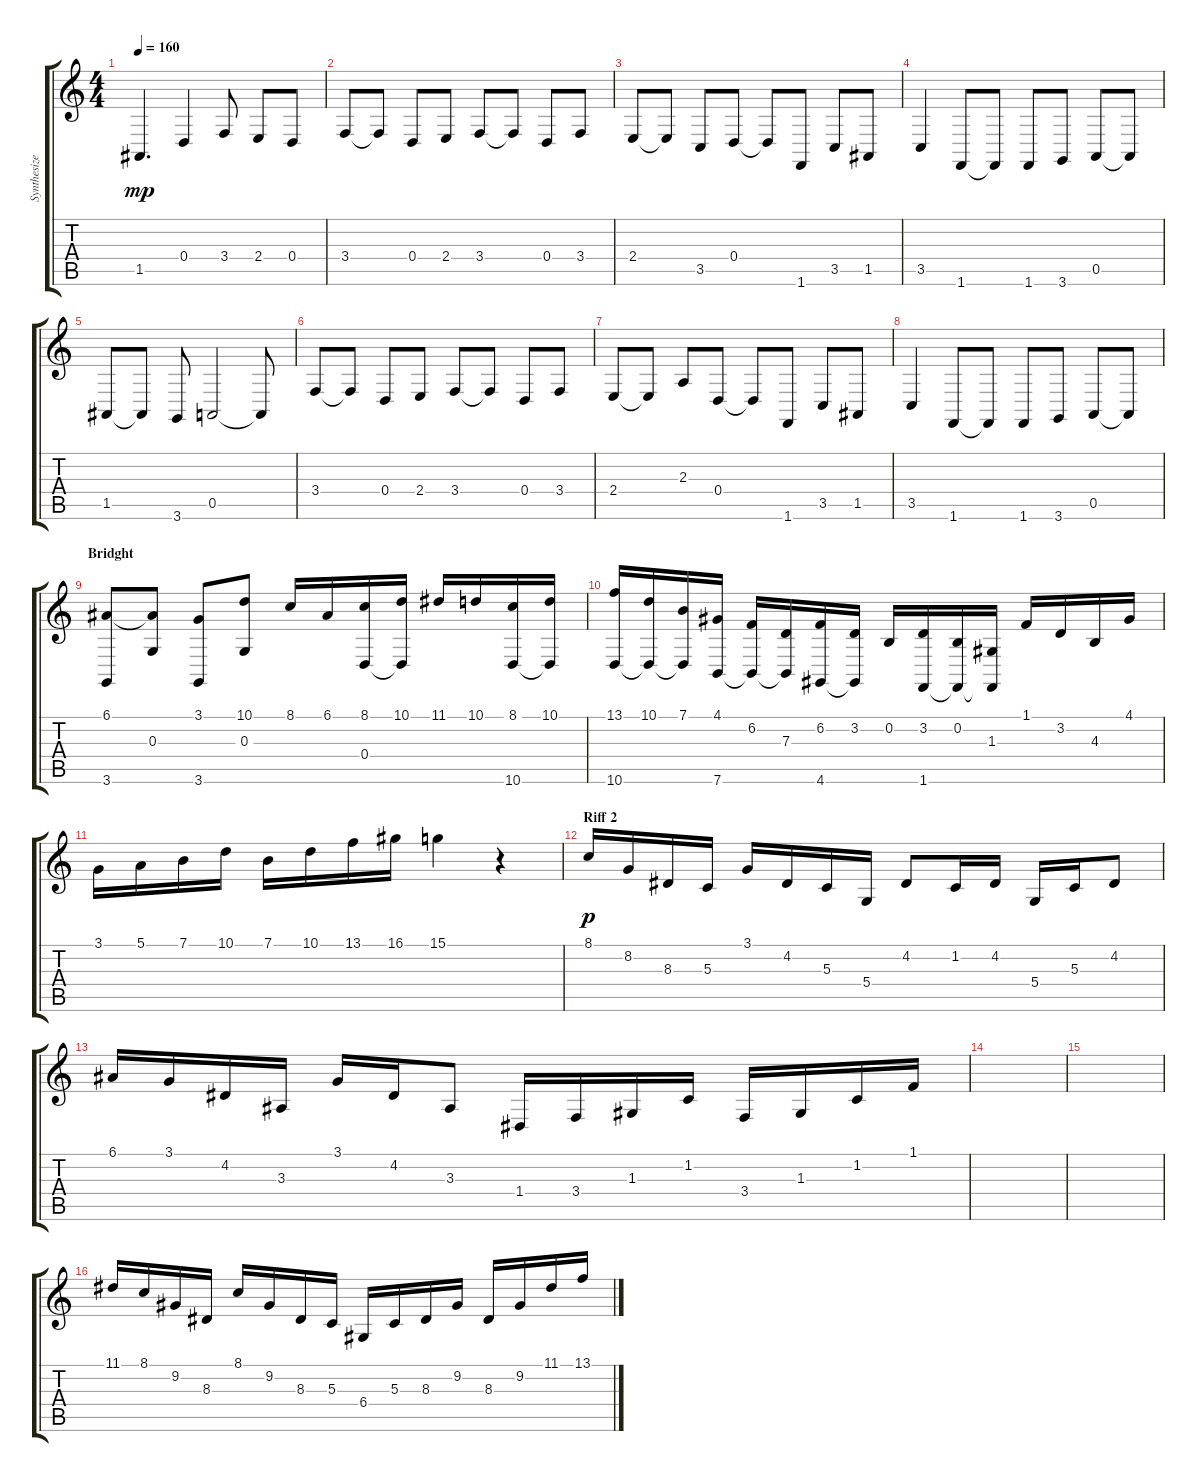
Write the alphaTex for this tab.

\track ("Synthesizer" "Synthesize") {instrument pad7halo}
\staff {score tabs}
\tuning (E4 B3 G3 D3 A2 E2) {hide}
\ts (4 4)
\tempo 160
\clef g2
\ks c
1.5.4{d dy mp} 0.4.4 3.4.8 2.4.8 0.4.8 |
3.4.8 3.4{t}.8 0.4.8 2.4.8 3.4.8 3.4{t}.8 0.4.8 3.4.8 |
2.4.8 2.4{t}.8 3.5.8 0.4.8 0.4{t}.8 1.6.8 3.5.8 1.5.8 |
3.5.4 1.6.8 1.6{t}.8 1.6.8 3.6.8 0.5.8 0.5{t}.8 |
1.5.8 1.5{t}.8 3.6.8 0.5.2 0.5{t}.8 |
3.4.8 3.4{t}.8 0.4.8 2.4.8 3.4.8 3.4{t}.8 0.4.8 3.4.8 |
2.4.8 2.4{t}.8 2.3.8 0.4.8 0.4{t}.8 1.6.8 3.5.8 1.5.8 |
3.5.4 1.6.8 1.6{t}.8 1.6.8 3.6.8 0.5.8 0.5{t}.8 |
\section ("" "Bridght")
(6.1 3.6).8 (6.1{t} 0.3).8 (3.1 3.6).8 (10.1 0.3).8 8.1.16 6.1.16 (8.1 0.4).16 (10.1 0.4{t}).16 11.1.16 10.1.16 (8.1 10.6).16 (10.1 10.6{t}).16 |
(13.1 10.6).16 (10.1 10.6{t}).16 (7.1 10.6{t}).16 (4.1 7.6).16 (6.2 7.6{t}).16 (7.3 7.6{t}).16 (6.2 4.6).16 (3.2 4.6{t}).16 0.2.16 (3.2 1.6).16 (0.2 1.6{t}).16 (1.3 1.6{t}).16 1.1.16 3.2.16 4.3.16 4.1.16 |
3.1.16 5.1.16 7.1.16 10.1.16 7.1.16 10.1.16 13.1.16 16.1.16 15.1.4 r.4 |
\section ("" "Riff 2")
8.1.16{dy p} 8.2.16 8.3.16 5.3.16 3.1.16 4.2.16 5.3.16 5.4.16 4.2.8 1.2.16 4.2.16 5.4.16 5.3.16 4.2.8 |
6.1.16 3.1.16 4.2.16 3.3.16 3.1.16 4.2.16 3.3.8 1.4.16 3.4.16 1.3.16 1.2.16 3.4.16 1.3.16 1.2.16 1.1.16 |
|
|
11.1.16 8.1.16 9.2.16 8.3.16 8.1.16 9.2.16 8.3.16 5.3.16 6.4.16 5.3.16 8.3.16 9.2.16 8.3.16 9.2.16 11.1.16 13.1.16
